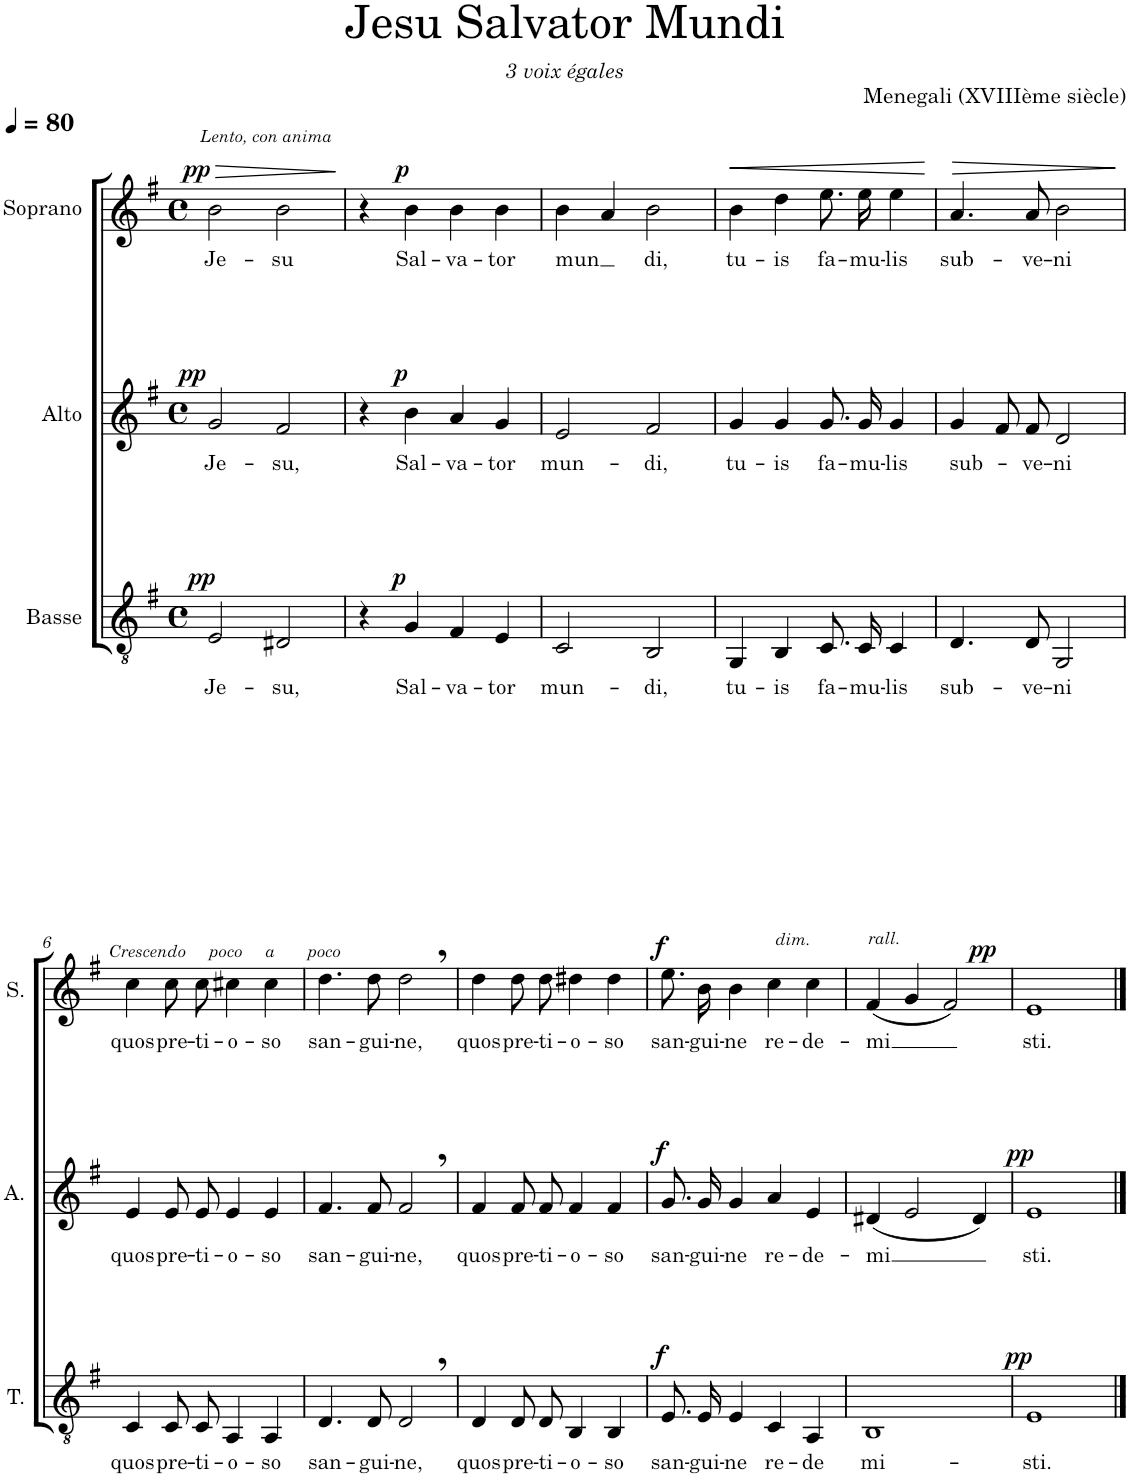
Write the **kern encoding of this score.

**kern	**text	**dynam	**kern	**text	**dynam	**kern	**text	**dynam
*part3	*part3	*part3	*part2	*part2	*part2	*part1	*part1	*part1
*staff3	*staff3	*staff3	*staff2	*staff2	*staff2	*staff1	*staff1	*staff1
*I"Basse	*	*	*I"Alto	*	*	*I"Soprano	*	*
*	*	*	*I'A.	*	*	*I'S.	*	*
*clefGv2	*	*	*clefG2	*	*	*clefG2	*	*
*k[f#]	*	*	*k[f#]	*	*	*k[f#]	*	*
*M4/4	*	*	*M4/4	*	*	*M4/4	*	*
*met(c)	*	*	*met(c)	*	*	*met(c)	*	*
*MM80	*	*	*MM80	*	*	*MM80	*	*
=1	=1	=1	=1	=1	=1	=1	=1	=1
!	!LO:LY:b	!LO:DY:a	!	!LO:LY:b	!LO:DY:a	!	!LO:LY:b	!LO:HP:b
!	!	!	!	!	!	!	!	!LO:DY:n=1:a
2E/	Je-	pp	2g/	Je-	pp	2b\	Je-	> pp
!	!LO:LY:b	!	!	!LO:LY:b	!	!	!LO:LY:b	!
2D#X/	-su,	.	2f#/	-su,	.	2b\	-su	.
.	.	.	.	.	.	.	.	]
=2	=2	=2	=2	=2	=2	=2	=2	=2
4r	.	.	4r	.	.	4r	.	.
!	!	!	!	!	!	!LO:TX:a:i:t=Lento, con anima	!	!
!	!LO:LY:b	!LO:DY:a	!	!LO:LY:b	!LO:DY:a	!	!LO:LY:b	!LO:DY:a
4G/	Sal-	p	4b\	Sal-	p	4b\	Sal-	p
!	!LO:LY:b	!	!	!LO:LY:b	!	!	!LO:LY:b	!
4F#/	-va-	.	4a/	-va-	.	4b\	-va-	.
!	!LO:LY:b	!	!	!LO:LY:b	!	!	!LO:LY:b	!
4E/	-tor	.	4g/	-tor	.	4b\	-tor	.
=3	=3	=3	=3	=3	=3	=3	=3	=3
!	!LO:LY:b	!	!	!LO:LY:b	!	!	!LO:LY:b	!
2C/	mun-	.	2e/	mun-	.	4b\	mun	.
.	.	.	.	.	.	4a/	.	.
!	!LO:LY:b	!	!	!LO:LY:b	!	!	!LO:LY:b	!
2BB/	-di,	.	2f#/	-di,	.	2b\	di,	.
=4	=4	=4	=4	=4	=4	=4	=4	=4
!	!LO:LY:b	!	!	!LO:LY:b	!	!	!LO:LY:b	!LO:HP:b
4GG/	tu-	.	4g/	tu-	.	4b\	tu-	<
!	!LO:LY:b	!	!	!LO:LY:b	!	!	!LO:LY:b	!
4BB/	-is	.	4g/	-is	.	4dd\	-is	.
!	!LO:LY:b	!	!	!LO:LY:b	!	!	!LO:LY:b	!
8.C/L	fa-	.	8.g/L	fa-	.	8.ee\L	fa-	.
!	!LO:LY:b	!	!	!LO:LY:b	!	!	!LO:LY:b	!
16C/Jk	-mu-	.	16g/Jk	-mu-	.	16ee\Jk	-mu-	.
!	!LO:LY:b	!	!	!LO:LY:b	!	!	!LO:LY:b	!
4C/	-lis	.	4g/	-lis	.	4ee\	-lis	.
.	.	.	.	.	.	.	.	[
=5	=5	=5	=5	=5	=5	=5	=5	=5
!	!LO:LY:b	!	!	!LO:LY:b	!	!	!LO:LY:b	!LO:HP:b
4.D/	sub-	.	4g/	sub-	.	4.a/	sub-	>
.	.	.	8f#/L	.	.	.	.	.
!	!LO:LY:b	!	!	!LO:LY:b	!	!	!LO:LY:b	!
8D/	-ve-	.	8f#/J	-ve-	.	8a/	-ve-	.
!	!LO:LY:b	!	!	!LO:LY:b	!	!	!LO:LY:b	!
2GG/	-ni	.	2d/	-ni	.	2b\	-ni	.
.	.	.	.	.	.	.	.	]
!!LO:LB:g=z
=6	=6	=6	=6	=6	=6	=6	=6	=6
!	!	!	!	!	!	!LO:TX:a:i:t=Crescendo     poco     a       poco	!	!
!	!LO:LY:b	!	!	!LO:LY:b	!	!	!LO:LY:b	!
4C/	quos	.	4e/	quos	.	4cc\	quos	.
!	!LO:LY:b	!	!	!LO:LY:b	!	!	!LO:LY:b	!
8C/L	pre-	.	8e/L	pre-	.	8cc\L	pre-	.
!	!LO:LY:b	!	!	!LO:LY:b	!	!	!LO:LY:b	!
8C/J	-ti-	.	8e/J	-ti-	.	8cc\J	-ti-	.
!	!LO:LY:b	!	!	!LO:LY:b	!	!	!LO:LY:b	!
4AA/	-o-	.	4e/	-o-	.	4cc#X\	-o-	.
!	!LO:LY:b	!	!	!LO:LY:b	!	!	!LO:LY:b	!
4AA/	-so	.	4e/	-so	.	4cc#\	-so	.
=7	=7	=7	=7	=7	=7	=7	=7	=7
!	!LO:LY:b	!	!	!LO:LY:b	!	!	!LO:LY:b	!
4.D/	san-	.	4.f#/	san-	.	4.dd\	san-	.
!	!LO:LY:b	!	!	!LO:LY:b	!	!	!LO:LY:b	!
8D/	-gui-	.	8f#/	-gui-	.	8dd\	-gui-	.
!	!LO:LY:b	!	!	!LO:LY:b	!	!	!LO:LY:b	!
2D,/	-ne,	.	2f#,/	-ne,	.	2dd,\	-ne,	.
=8	=8	=8	=8	=8	=8	=8	=8	=8
!	!LO:LY:b	!	!	!LO:LY:b	!	!	!LO:LY:b	!
4D/	quos	.	4f#/	quos	.	4dd\	quos	.
!	!LO:LY:b	!	!	!LO:LY:b	!	!	!LO:LY:b	!
8D/L	pre-	.	8f#/L	pre-	.	8dd\L	pre-	.
!	!LO:LY:b	!	!	!LO:LY:b	!	!	!LO:LY:b	!
8D/J	-ti-	.	8f#/J	-ti-	.	8dd\J	-ti-	.
!	!LO:LY:b	!	!	!LO:LY:b	!	!	!LO:LY:b	!
4BB/	-o-	.	4f#/	-o-	.	4dd#X\	-o-	.
!	!LO:LY:b	!	!	!LO:LY:b	!	!	!LO:LY:b	!
4BB/	-so	.	4f#/	-so	.	4dd#\	-so	.
=9	=9	=9	=9	=9	=9	=9	=9	=9
!	!LO:LY:b	!LO:DY:a	!	!LO:LY:b	!LO:DY:a	!	!LO:LY:b	!LO:DY:a
8.E/L	san-	f	8.g/L	san-	f	8.ee\L	san-	f
!	!LO:LY:b	!	!	!LO:LY:b	!	!	!LO:LY:b	!
16E/Jk	-gui-	.	16g/Jk	-gui-	.	16b\Jk	-gui-	.
!	!LO:LY:b	!	!	!LO:LY:b	!	!	!LO:LY:b	!
4E/	-ne	.	4g/	-ne	.	4b\	-ne	.
!	!	!	!	!	!	!LO:TX:a:i:t=dim.	!	!
!	!LO:LY:b	!	!	!LO:LY:b	!	!	!LO:LY:b	!
4C/	re-	.	4a/	re-	.	4cc\	re-	.
!	!LO:LY:b	!	!	!LO:LY:b	!	!	!LO:LY:b	!
4AA/	-de	.	4e/	-de-	.	4cc\	-de-	.
=10	=10	=10	=10	=10	=10	=10	=10	=10
!	!	!	!	!	!	!LO:TX:a:i:t=rall.	!	!
!	!LO:LY:b	!	!	!LO:LY:b	!	!	!LO:LY:b	!
*	*	*	*	*	*	*^	*	*
1BB	mi-	.	(4d#X/	-mi	.	(4f#/	2.ryy	-mi	.
.	.	.	2e/	.	.	4g/	.	.	.
.	.	.	.	.	.	2f#/)	.	.	.
!	!	!	!	!	!	!	!	!	!LO:DY:a
.	.	.	4d#/)	.	.	.	4ryy	.	pp
=11	=11	=11	=11	=11	=11	=11	=11	=11	=11
!	!LO:LY:b	!LO:DY:a	!	!LO:LY:b	!LO:DY:a	!	!	!LO:LY:b	!
*	*	*	*	*	*	*v	*v	*	*
1E	-sti.	pp	1e	sti.	pp	1e	sti.	.
==	==	==	==	==	==	==	==	==
*-	*-	*-	*-	*-	*-	*-	*-	*-
